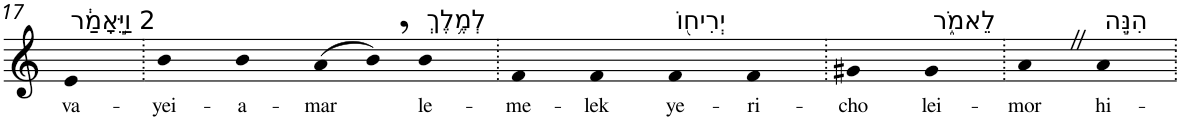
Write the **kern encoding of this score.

**kern	**text
*part1	*part1
*staff1	*staff1
*I"Piano	*
*I'Pno	*
!!LO:PB:g=z
*clefG2	*
*k[]	*
=17	=17
!LO:TX:a:t=2 וַיֵּ֣אָמַ֔ר	!
!	!LO:LY:b
4e	va-
=18.	=18.
!	!LO:LY:b
4b	-yei-
!	!LO:LY:b
4b	-a-
!	!LO:LY:b
(>8a	-mar
8b,)	.
!LO:TX:a:t=לְמֶ֥לֶךְ	!
!	!LO:LY:b
4b	le-
=19.	=19.
!	!LO:LY:b
4f	-me-
!	!LO:LY:b
4f	-lek
!LO:TX:a:t=יְרִיח֖וֹ	!
!	!LO:LY:b
4f	ye-
!	!LO:LY:b
4f	-ri-
=20.	=20.
!	!LO:LY:b
4g#X	-cho
!LO:TX:a:t=לֵאמֹ֑ר	!
!	!LO:LY:b
4g#	lei-
=21.	=21.
!	!LO:LY:b
4aZ	-mor
!LO:TX:a:t=הִנֵּ֣ה	!
!	!LO:LY:b
4a	hi-
=.	=.
*-	*-
